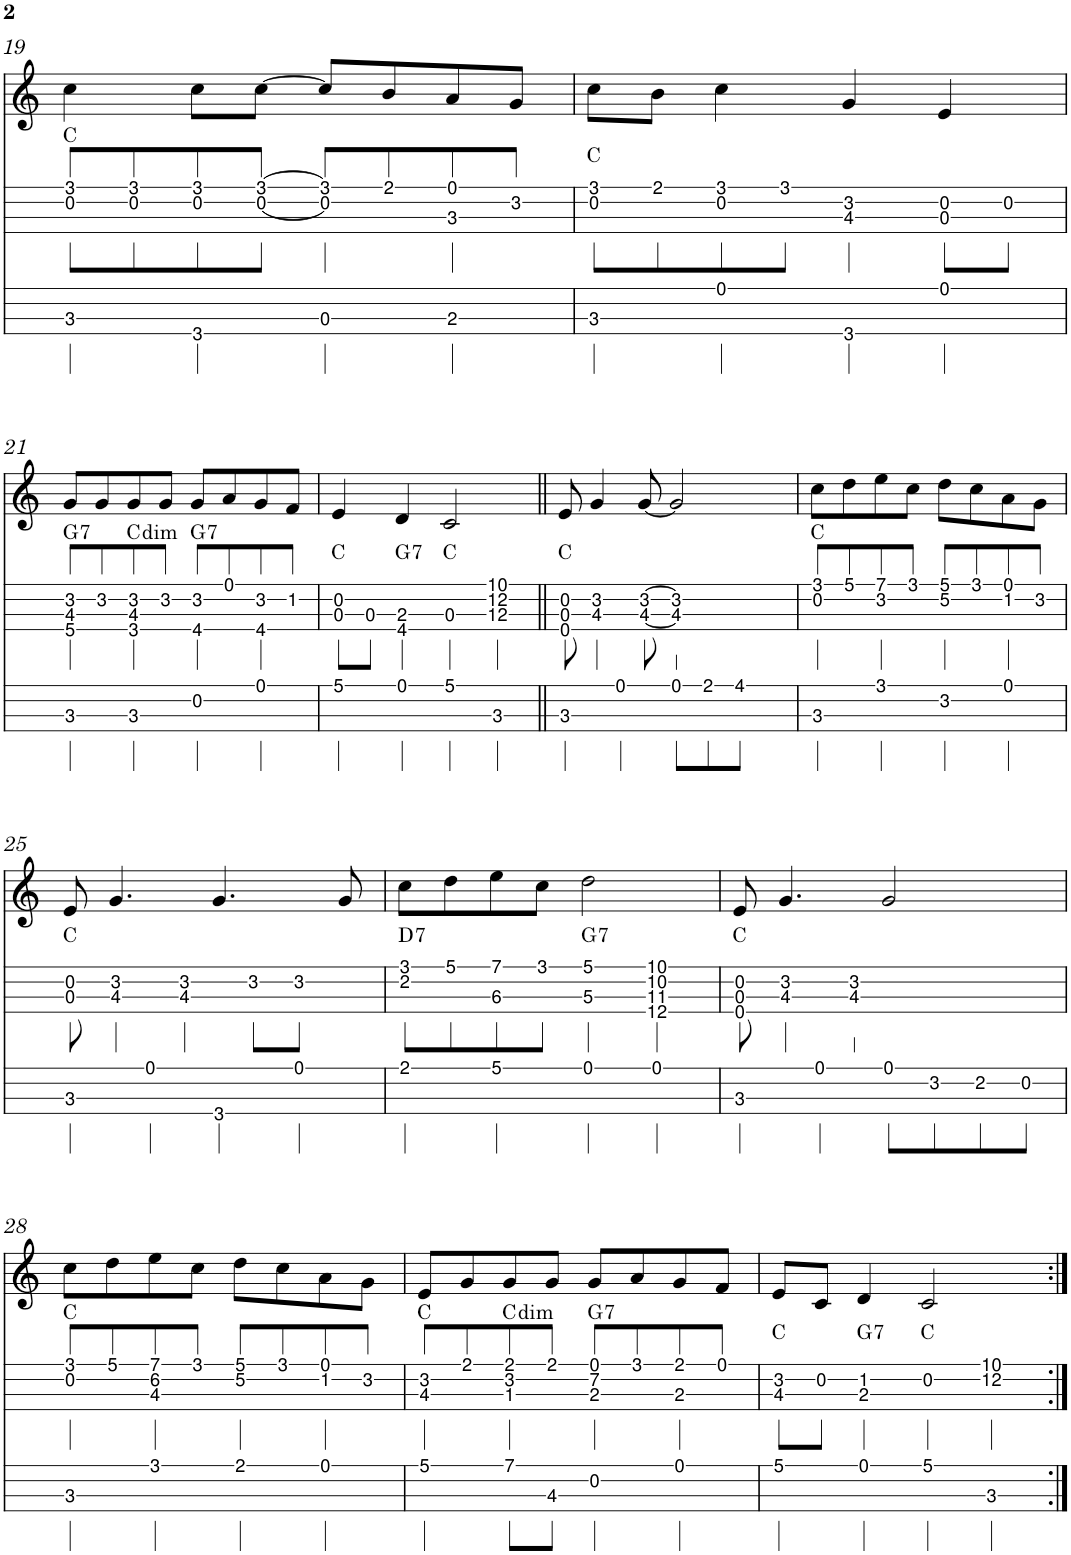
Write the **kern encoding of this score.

**kern	**kern	**harte	**kern
*part3	*part2	*part2	*part1
*staff3	*staff2	*	*staff1
*I"Bass	*I"Ukulele	*	*I"Mandolin
!!LO:PB:g=z
*	*	*	*clefG2
*k[]	*k[]	*	*k[]
*M4/4	*M4/4	*	*M4/4
=19	=19	=19	=19
*	*^	*	*
4CC\	8cc/L	8e\L	C:maj	4cc\
.	8cc/	8e\	.	.
4GGG\	8cc/	8e\	.	8cc\L
.	[8cc/J	[8e\J	.	[8cc\J
4AAA\	8cc/L]	4e\]	.	8cc/L]
.	8b/	.	.	8b/
4BBB\	8a/	4e-\	.	8a/
.	8g/J	.	.	8g/J
*	*v	*v	*	*
=20	=20	=20	=20
4CC\	8e\ 8cc\L	C:maj	8cc\L
.	8b\	.	8b\J
4GG\	8e\ 8cc\	.	4cc\
.	8cc\J	.	.
4GGG\	4e\ 4g\	.	4g/
4GG\	8c\ 8e\L	.	4e/
.	8e\J	.	.
!!LO:LB:g=z
=21	=21	=21	=21
*	*^	*	*
!	!	!	!LO:H:kt=7	!
4CC\	8e/ 8g/L	4c\	G:7	8g/L
.	8g/	.	.	8g/
!	!	!	!LO:H:kt=dim	!
4CC\	8e/ 8g/	4B-\	C:dim	8g/
.	8g/J	.	.	8g/J
!	!	!	!LO:H:kt=7	!
4DD\	8g/L	4B\	G:7	8g/L
.	8a/	.	.	8a/
4GG\	8g/	4B\	.	8g/
.	8f/J	.	.	8f/J
*	*v	*v	*	*
=22	=22	=22	=22
4C\	8c\ 8e\L	C:maj	4e/
.	8c\J	.	.
!	!	!LO:H:kt=7	!
4GG\	4B\ 4d\	G:7	4d/
4C\	4c\	C:maj	2c/
4CC\	4cc\ 4ee\ 4gg\	.	.
=23||	=23||	=23||	=23||
4CC\	8G\ 8c\ 8e\	C:maj	8e/
.	4e\ 4g\	.	4g/
4GG\	.	.	.
.	[8e\ [8g\	.	[8g/
8GG\L	2e\] 2g\]	.	2g/]
8AA\	.	.	.
8BB\J	.	.	.
8ryy	.	.	.
=24	=24	=24	=24
*	*^	*	*
4CC\	8cc/L	4e\	C:maj	8cc\L
.	8dd/	.	.	8dd\
4BB-\	8ee/	4g\	.	8ee\
.	8cc/J	.	.	8cc\J
4FF\	8dd/L	4a\	.	8dd\L
.	8cc/	.	.	8cc\
4GG\	8a/	4f\	.	8a\
.	8g/J	.	.	8g\J
*	*v	*v	*	*
!!LO:LB:g=z
=25	=25	=25	=25
4CC\	8c\ 8e\	C:maj	8e/
.	4e\ 4g\	.	4.g/
4GG\	.	.	.
.	4e\ 4g\	.	.
4GGG\	.	.	4.g/
.	8g\L	.	.
4GG\	8g\J	.	.
.	8ryy	.	8g/
=26	=26	=26	=26
!	!	!LO:H:kt=7	!
4AA\	8f#\ 8cc\L	D:7	8cc\L
.	8dd\	.	8dd\
4C\	8f#\ 8ee\	.	8ee\
.	8cc\J	.	8cc\J
!	!	!LO:H:kt=7	!
4GG\	4f\ 4dd\	G:7	2dd\
4GG\	4g\ 4b\ 4dd\ 4gg\	.	.
=27	=27	=27	=27
4CC\	8G\ 8c\ 8e\	C:maj	8e/
.	4e\ 4g\	.	4.g/
4GG\	.	.	.
.	2e\ 2g\	.	.
8GG\L	.	.	2g/
8FF\	.	.	.
8EE\	.	.	.
8DD\J	8ryy	.	.
!!LO:LB:g=z
=28	=28	=28	=28
*	*^	*	*
4CC\	8cc/L	4e\	C:maj	8cc\L
.	8dd/	.	.	8dd\
4BB-\	8a#/ 8ee/	4e\	.	8ee\
.	8cc/J	.	.	8cc\J
4AA\	8dd/L	4a\	.	8dd\L
.	8cc/	.	.	8cc\
4GG\	8a/	4f\	.	8a\
.	8g/J	.	.	8g\J
=29	=29	=29	=29	=29
4C\	8g/L	4e\	C:maj	8e/L
.	8b/	.	.	8g/
!	!	!	!LO:H:kt=dim	!
8D\L	8b/	4c#\ 4g\	C:dim	8g/
8DD-\J	8b/J	.	.	8g/J
!	!	!	!LO:H:kt=7	!
4DD\	8b/ 8a/L	4d\	G:7	8g/L
.	8cc/	.	.	8a/
4GG\	8b/	4d\	.	8g/
.	8a/J	.	.	8f/J
*	*v	*v	*	*
=30	=30	=30	=30
4C\	8e\ 8g\L	C:maj	8e/L
.	8e\J	.	8c/J
!	!	!LO:H:kt=7	!
4GG\	4d\ 4f\	G:7	4d/
4C\	4e\	C:maj	2c/
4CC\	4ee\ 4gg\	.	.
=:|!	=:|!	=:|!	=:|!
*-	*-	*-	*-
